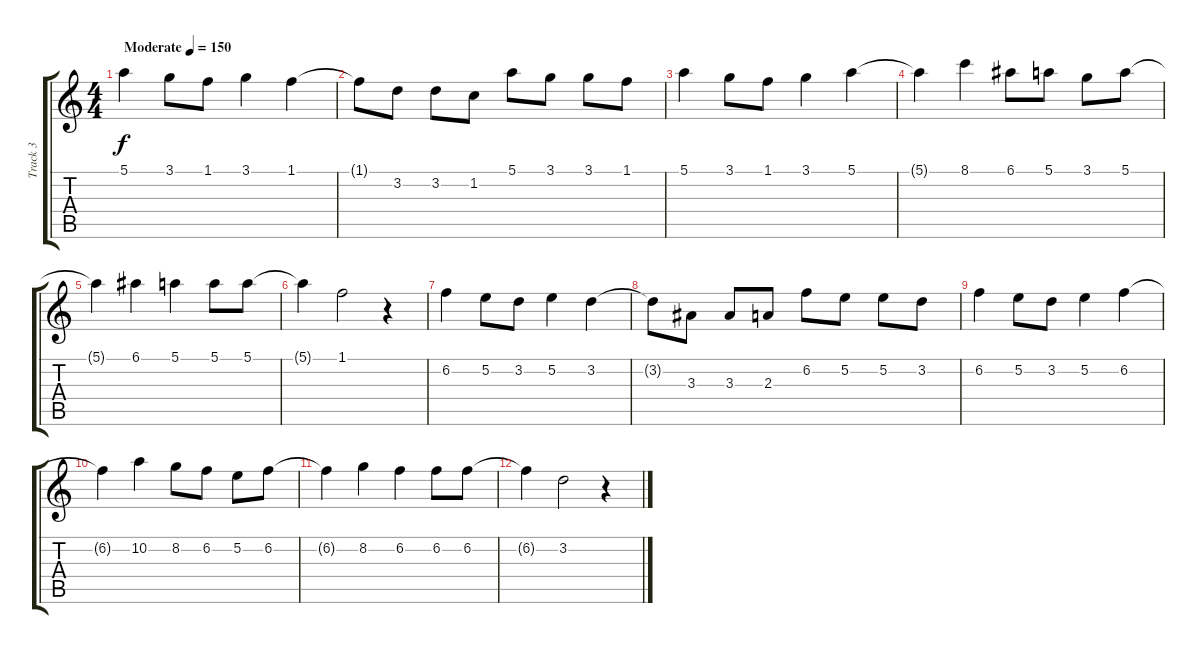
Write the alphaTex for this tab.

\track ("Track 3" "Track 3") {instrument acousticguitarsteel}
\staff {score tabs}
\tuning (E4 B3 G3 D3 A2 E2) {hide}
\ts (4 4)
\tempo (150 "Moderate")
\clef g2
\ks c
5.1.4{dy f instrument acousticguitarsteel} 3.1.8 1.1.8 3.1.4 1.1.4 |
1.1{t}.8 3.2.8 3.2.8 1.2.8 5.1.8 3.1.8 3.1.8 1.1.8 |
5.1.4 3.1.8 1.1.8 3.1.4 5.1.4 |
5.1{t}.4 8.1.4 6.1.8 5.1.8 3.1.8 5.1.8 |
5.1{t}.4 6.1.4 5.1.4 5.1.8 5.1.8 |
5.1{t}.4 1.1.2 r.4 |
6.2.4 5.2.8 3.2.8 5.2.4 3.2.4 |
3.2{t}.8 3.3.8 3.3.8 2.3.8 6.2.8 5.2.8 5.2.8 3.2.8 |
6.2.4 5.2.8 3.2.8 5.2.4 6.2.4 |
6.2{t}.4 10.2.4 8.2.8 6.2.8 5.2.8 6.2.8 |
6.2{t}.4 8.2.4 6.2.4 6.2.8 6.2.8 |
6.2{t}.4 3.2.2 r.4
